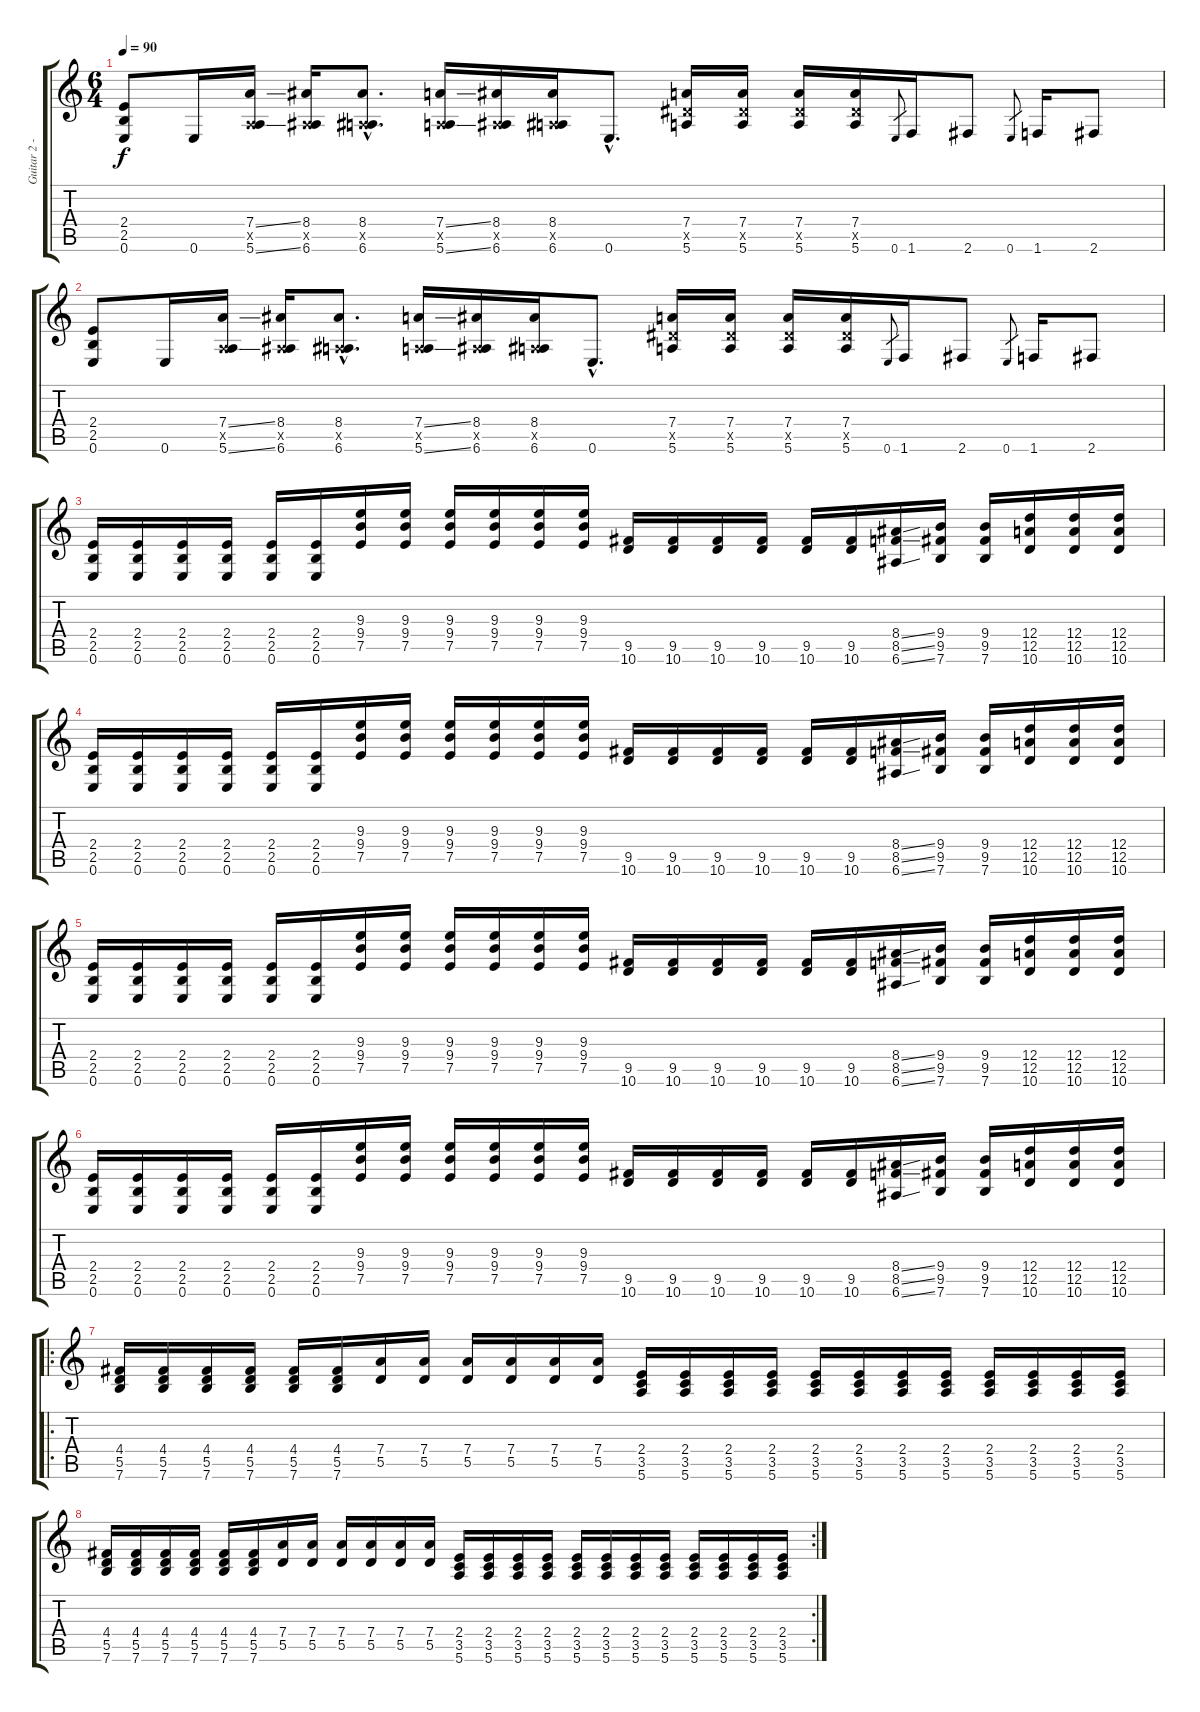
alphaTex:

\track ("Guitar 2 - Rythm" "Guitar 2 -") {instrument distortionguitar}
\staff {score tabs}
\tuning (E4 B3 G3 D3 A2 E2) {hide}
\ts (6 4)
\tempo 90
\clef g2
\ks c
(2.4 2.5 0.6).8{dy f} 0.6.16 (7.4{ss} 0.5{x} 5.6{ss}).16 (8.4 0.5{x} 6.6).16 (8.4{hac} 0.5{hac x} 6.6{hac}).8{d} (7.4{ss} 0.5{x} 5.6{ss}).16 (8.4 0.5{x} 6.6).16 (8.4 0.5{x} 6.6).16 0.6{hac}.8{d} (7.4 6.5{x} 5.6).16 (7.4 6.5{x} 5.6).16 (7.4 6.5{x} 5.6).16 (7.4 6.5{x} 5.6).16 0.6.8{gr} 1.6.16 2.6.8 0.6.8{gr} 1.6.16 2.6.8 |
(2.4 2.5 0.6).8 0.6.16 (7.4{ss} 0.5{x} 5.6{ss}).16 (8.4 0.5{x} 6.6).16 (8.4{hac} 0.5{hac x} 6.6{hac}).8{d} (7.4{ss} 0.5{x} 5.6{ss}).16 (8.4 0.5{x} 6.6).16 (8.4 0.5{x} 6.6).16 0.6{hac}.8{d} (7.4 6.5{x} 5.6).16 (7.4 6.5{x} 5.6).16 (7.4 6.5{x} 5.6).16 (7.4 6.5{x} 5.6).16 0.6.8{gr} 1.6.16 2.6.8 0.6.8{gr} 1.6.16 2.6.8 |
(2.4 2.5 0.6).16 (2.4 2.5 0.6).16 (2.4 2.5 0.6).16 (2.4 2.5 0.6).16 (2.4 2.5 0.6).16 (2.4 2.5 0.6).16 (9.3 9.4 7.5).16 (9.3 9.4 7.5).16 (9.3 9.4 7.5).16 (9.3 9.4 7.5).16 (9.3 9.4 7.5).16 (9.3 9.4 7.5).16 (9.5 10.6).16 (9.5 10.6).16 (9.5 10.6).16 (9.5 10.6).16 (9.5 10.6).16 (9.5 10.6).16 (8.4{ss} 8.5{ss} 6.6{ss}).16 (9.4 9.5 7.6).16 (9.4 9.5 7.6).16 (12.4 12.5 10.6).16 (12.4 12.5 10.6).16 (12.4 12.5 10.6).16 |
(2.4 2.5 0.6).16 (2.4 2.5 0.6).16 (2.4 2.5 0.6).16 (2.4 2.5 0.6).16 (2.4 2.5 0.6).16 (2.4 2.5 0.6).16 (9.3 9.4 7.5).16 (9.3 9.4 7.5).16 (9.3 9.4 7.5).16 (9.3 9.4 7.5).16 (9.3 9.4 7.5).16 (9.3 9.4 7.5).16 (9.5 10.6).16 (9.5 10.6).16 (9.5 10.6).16 (9.5 10.6).16 (9.5 10.6).16 (9.5 10.6).16 (8.4{ss} 8.5{ss} 6.6{ss}).16 (9.4 9.5 7.6).16 (9.4 9.5 7.6).16 (12.4 12.5 10.6).16 (12.4 12.5 10.6).16 (12.4 12.5 10.6).16 |
(2.4 2.5 0.6).16 (2.4 2.5 0.6).16 (2.4 2.5 0.6).16 (2.4 2.5 0.6).16 (2.4 2.5 0.6).16 (2.4 2.5 0.6).16 (9.3 9.4 7.5).16 (9.3 9.4 7.5).16 (9.3 9.4 7.5).16 (9.3 9.4 7.5).16 (9.3 9.4 7.5).16 (9.3 9.4 7.5).16 (9.5 10.6).16 (9.5 10.6).16 (9.5 10.6).16 (9.5 10.6).16 (9.5 10.6).16 (9.5 10.6).16 (8.4{ss} 8.5{ss} 6.6{ss}).16 (9.4 9.5 7.6).16 (9.4 9.5 7.6).16 (12.4 12.5 10.6).16 (12.4 12.5 10.6).16 (12.4 12.5 10.6).16 |
(2.4 2.5 0.6).16 (2.4 2.5 0.6).16 (2.4 2.5 0.6).16 (2.4 2.5 0.6).16 (2.4 2.5 0.6).16 (2.4 2.5 0.6).16 (9.3 9.4 7.5).16 (9.3 9.4 7.5).16 (9.3 9.4 7.5).16 (9.3 9.4 7.5).16 (9.3 9.4 7.5).16 (9.3 9.4 7.5).16 (9.5 10.6).16 (9.5 10.6).16 (9.5 10.6).16 (9.5 10.6).16 (9.5 10.6).16 (9.5 10.6).16 (8.4{ss} 8.5{ss} 6.6{ss}).16 (9.4 9.5 7.6).16 (9.4 9.5 7.6).16 (12.4 12.5 10.6).16 (12.4 12.5 10.6).16 (12.4 12.5 10.6).16 |
\ro
(4.4 5.5 7.6).16 (4.4 5.5 7.6).16 (4.4 5.5 7.6).16 (4.4 5.5 7.6).16 (4.4 5.5 7.6).16 (4.4 5.5 7.6).16 (7.4 5.5).16 (7.4 5.5).16 (7.4 5.5).16 (7.4 5.5).16 (7.4 5.5).16 (7.4 5.5).16 (2.4 3.5 5.6).16 (2.4 3.5 5.6).16 (2.4 3.5 5.6).16 (2.4 3.5 5.6).16 (2.4 3.5 5.6).16 (2.4 3.5 5.6).16 (2.4 3.5 5.6).16 (2.4 3.5 5.6).16 (2.4 3.5 5.6).16 (2.4 3.5 5.6).16 (2.4 3.5 5.6).16 (2.4 3.5 5.6).16 |
\rc 2
(4.4 5.5 7.6).16 (4.4 5.5 7.6).16 (4.4 5.5 7.6).16 (4.4 5.5 7.6).16 (4.4 5.5 7.6).16 (4.4 5.5 7.6).16 (7.4 5.5).16 (7.4 5.5).16 (7.4 5.5).16 (7.4 5.5).16 (7.4 5.5).16 (7.4 5.5).16 (2.4 3.5 5.6).16 (2.4 3.5 5.6).16 (2.4 3.5 5.6).16 (2.4 3.5 5.6).16 (2.4 3.5 5.6).16 (2.4 3.5 5.6).16 (2.4 3.5 5.6).16 (2.4 3.5 5.6).16 (2.4 3.5 5.6).16 (2.4 3.5 5.6).16 (2.4 3.5 5.6).16 (2.4 3.5 5.6).16
